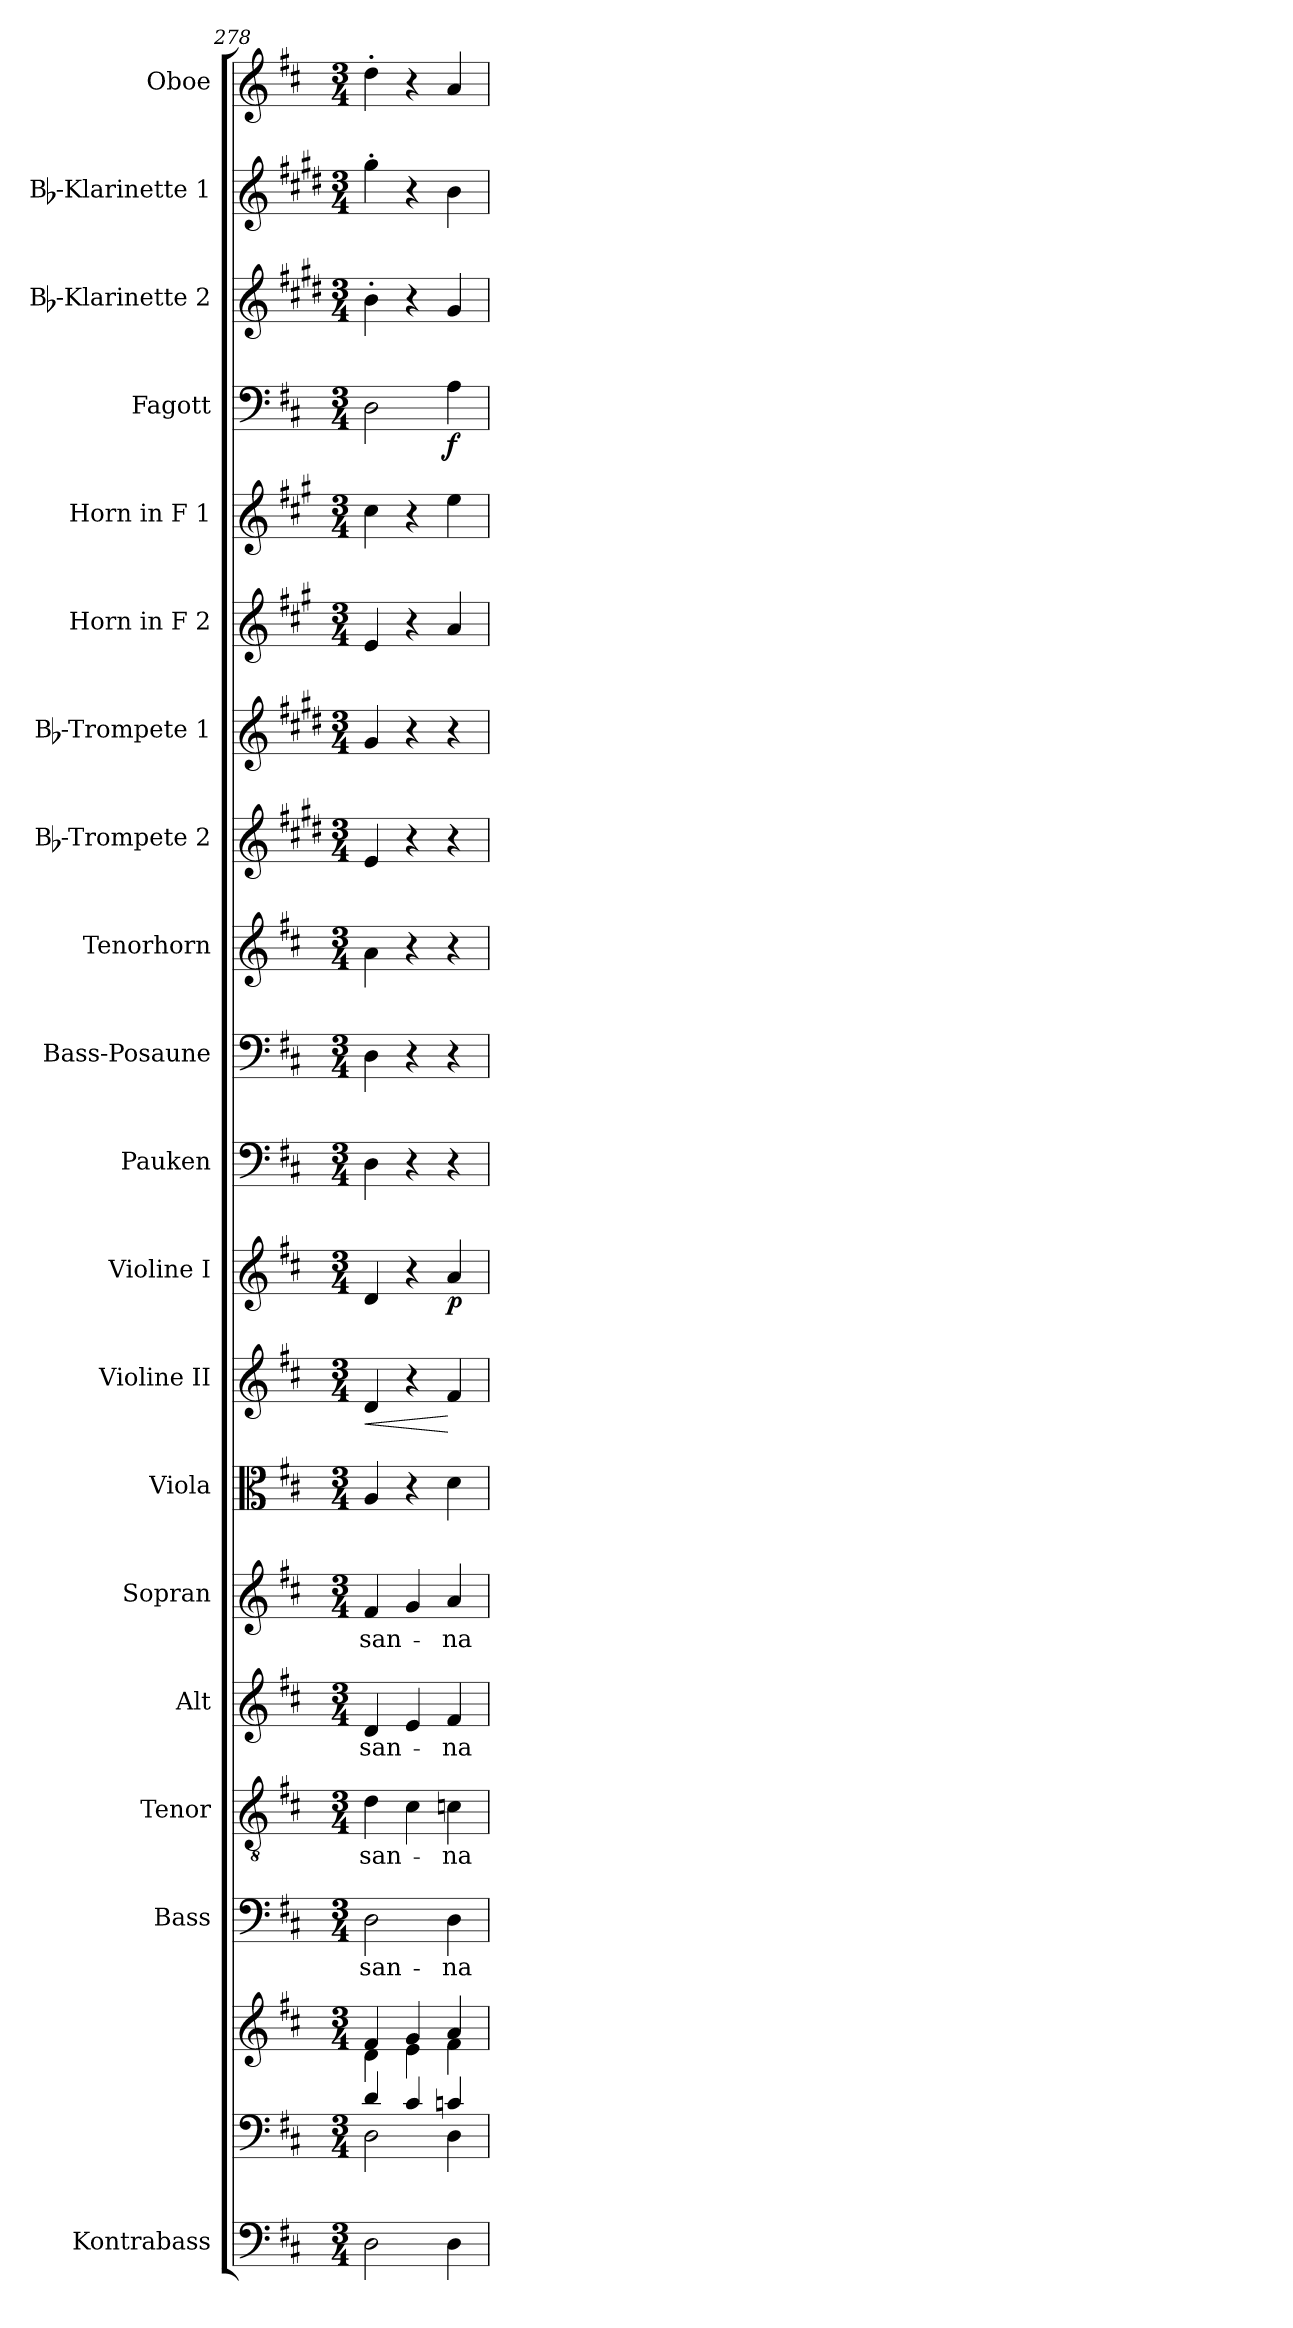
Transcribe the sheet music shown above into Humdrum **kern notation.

**kern	**kern	**kern	**kern	**text	**kern	**text	**kern	**text	**kern	**text	**kern	**kern	**dynam	**kern	**dynam	**kern	**kern	**kern	**kern	**kern	**kern	**kern	**kern	**dynam	**kern	**kern	**kern
*part20	*part19	*part19	*part18	*part18	*part17	*part17	*part16	*part16	*part15	*part15	*part14	*part13	*part13	*part12	*part12	*part11	*part10	*part9	*part8	*part7	*part6	*part5	*part4	*part4	*part3	*part2	*part1
*staff21	*staff20	*staff19	*staff18	*staff18	*staff17	*staff17	*staff16	*staff16	*staff15	*staff15	*staff14	*staff13	*staff13	*staff12	*staff12	*staff11	*staff10	*staff9	*staff8	*staff7	*staff6	*staff5	*staff4	*staff4	*staff3	*staff2	*staff1
*I"Kontrabass	*	*	*I"Bass	*	*I"Tenor	*	*I"Alt	*	*I"Sopran	*	*I"Viola	*I"Violine II	*	*I"Violine I	*	*I"Pauken	*I"Bass-Posaune	*I"Tenorhorn	*I"Bb-Trompete 2	*I"Bb-Trompete 1	*I"Horn in F 2	*I"Horn in F 1	*I"Fagott	*	*I"Bb-Klarinette 2	*I"Bb-Klarinette 1	*I"Oboe
*I'Kb.	*	*	*I'B.	*	*I'T.	*	*I'A.	*	*I'S.	*	*I'Vla.	*I'Vl. II	*	*I'Vl. I	*	*I'Pk.	*I'B. Pos.	*I'T. Hrn.	*I'Bb Trp. 2	*I'Bb Trp. 1	*	*	*I'Fg.	*	*I'Bb Kl. 2	*I'Bb Kl. 1	*I'Ob.
*clefF4	*clefF4	*clefG2	*clefF4	*	*clefGv2	*	*clefG2	*	*clefG2	*	*clefC3	*clefG2	*	*clefG2	*	*clefF4	*clefF4	*clefG2	*clefG2	*clefG2	*clefG2	*clefG2	*clefF4	*	*clefG2	*clefG2	*clefG2
*ITrd7c12	*	*	*	*	*	*	*	*	*	*	*	*	*	*	*	*	*	*ITrd8c14	*ITrd1c2	*ITrd1c2	*ITrd4c7	*ITrd4c7	*	*	*ITrd1c2	*ITrd1c2	*
*k[f#c#]	*k[f#c#]	*k[f#c#]	*k[f#c#]	*	*k[f#c#]	*	*k[f#c#]	*	*k[f#c#]	*	*k[f#c#]	*k[f#c#]	*	*k[f#c#]	*	*k[f#c#]	*k[f#c#]	*k[f#c#]	*k[f#c#]	*k[f#c#]	*k[f#c#]	*k[f#c#]	*k[f#c#]	*	*k[f#c#]	*k[f#c#]	*k[f#c#]
*D:	*D:	*D:	*D:	*	*D:	*	*D:	*	*D:	*	*D:	*D:	*	*D:	*	*D:	*D:	*D:	*D:	*D:	*D:	*D:	*D:	*	*D:	*D:	*D:
*M3/4	*M3/4	*M3/4	*M3/4	*	*M3/4	*	*M3/4	*	*M3/4	*	*M3/4	*M3/4	*	*M3/4	*	*M3/4	*M3/4	*M3/4	*M3/4	*M3/4	*M3/4	*M3/4	*M3/4	*	*M3/4	*M3/4	*M3/4
=278	=278	=278	=278	=278	=278	=278	=278	=278	=278	=278	=278	=278	=278	=278	=278	=278	=278	=278	=278	=278	=278	=278	=278	=278	=278	=278	=278
*	*^	*^	*	*	*	*	*	*	*	*	*	*	*	*	*	*	*	*	*	*	*	*	*	*	*	*	*
!	!	!	!	!	!	!LO:LY:b	!	!LO:LY:b	!	!LO:LY:b	!	!LO:LY:b	!	!	!LO:HP:b	!	!	!	!	!	!	!	!	!	!	!	!	!	!
2DD\	4d/	2D\	4f#/	4d\	2D\	-san-	4d\	-san-	4d/	-san-	4f#/	-san-	4A/	4d/	<	4d/	.	4D\	4D\	4A\	4d/	4f#/	4A/	4f#\	2D\	.	4a'>\	4ff#'>\	4dd'>\
.	4c#/	.	4g/	4e\	.	.	4c#\	.	4e/	.	4g/	.	4r	4r	.	4r	.	4r	4r	4r	4r	4r	4r	4r	.	.	4r	4r	4r
!	!	!	!	!	!	!LO:LY:b	!	!LO:LY:b	!	!LO:LY:b	!	!LO:LY:b	!	!	!	!	!LO:DY:b	!	!	!	!	!	!	!	!	!LO:DY:b	!	!	!
4DD\	4cn/	4D\	4a/	4f#\	4D\	-na	4cn\	-na	4f#/	-na	4a/	-na	4d\	4f#/	[	4a/	p	4r	4r	4r	4r	4r	4d/	4a\	4A\	f	4f#/	4a\	4a/
*	*v	*v	*	*	*	*	*	*	*	*	*	*	*	*	*	*	*	*	*	*	*	*	*	*	*	*	*	*	*
*	*	*v	*v	*	*	*	*	*	*	*	*	*	*	*	*	*	*	*	*	*	*	*	*	*	*	*	*	*
=	=	=	=	=	=	=	=	=	=	=	=	=	=	=	=	=	=	=	=	=	=	=	=	=	=	=	=
*-	*-	*-	*-	*-	*-	*-	*-	*-	*-	*-	*-	*-	*-	*-	*-	*-	*-	*-	*-	*-	*-	*-	*-	*-	*-	*-	*-
